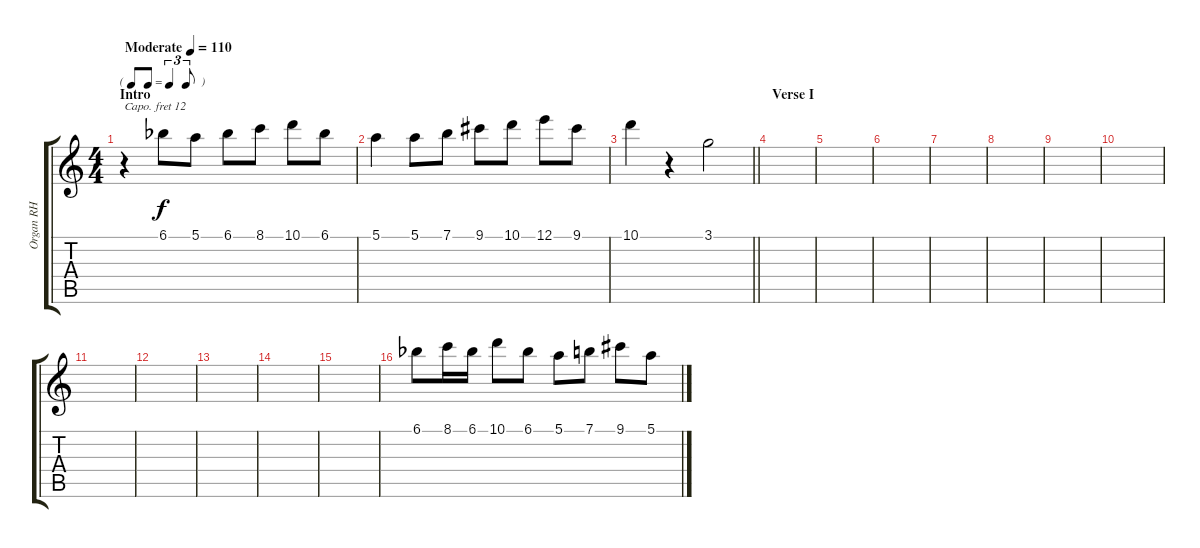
\track ("Organ RH" "Organ RH") {instrument percussiveorgan}
\staff {score tabs}
\capo 12
\tuning (E4 B3 G3 D3 A2 E2) {hide}
\ts (4 4)
\tf triplet8th
\section ("" "Intro")
\tempo (110 "Moderate")
\clef g2
\ks c
r.4{dy f instrument percussiveorgan} 6.1{acc b}.8 5.1.8 6.1{acc b}.8 8.1.8 10.1.8 6.1{acc b}.8 |
5.1.4 5.1.8 7.1.8 9.1.8 10.1.8 12.1.8 9.1.8 |
\barLineRight lightlight
10.1.4 r.4 3.1.2 |
\section ("" "Verse I")
|
|
|
|
|
|
|
|
|
|
|
|
6.1{acc b}.8 8.1.16 6.1{acc b}.16 10.1.8 6.1{acc b}.8 5.1.8 7.1.8 9.1.8 5.1.8
